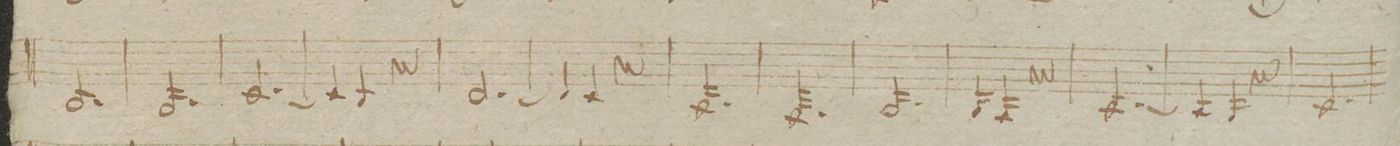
**kern	**dynam
*I"in C.	*
*clefG2	*
*k[f#]	*
*met(c|)	*
*M3/4	*
2.B/	.
=218	=218
2.G/	.
=219	=219
[2.c/	.
=220	=220
4c/]	.
4B/	.
4r	.
=221	=221
[2.d/	.
=222	=222
4d/]	.
4c/	.
4r	.
=223	=223
2.F#/	.
=224	=224
2.D/	.
=225	=225
[2.G/	.
=226	=226
4G/]	.
4F#/	.
4r	.
=227	=227
[2.A/	.
=228	=228
4A/]	.
4G/	.
4r	.
=229	=229
2.c/	.
=230	=230
*-	*-
